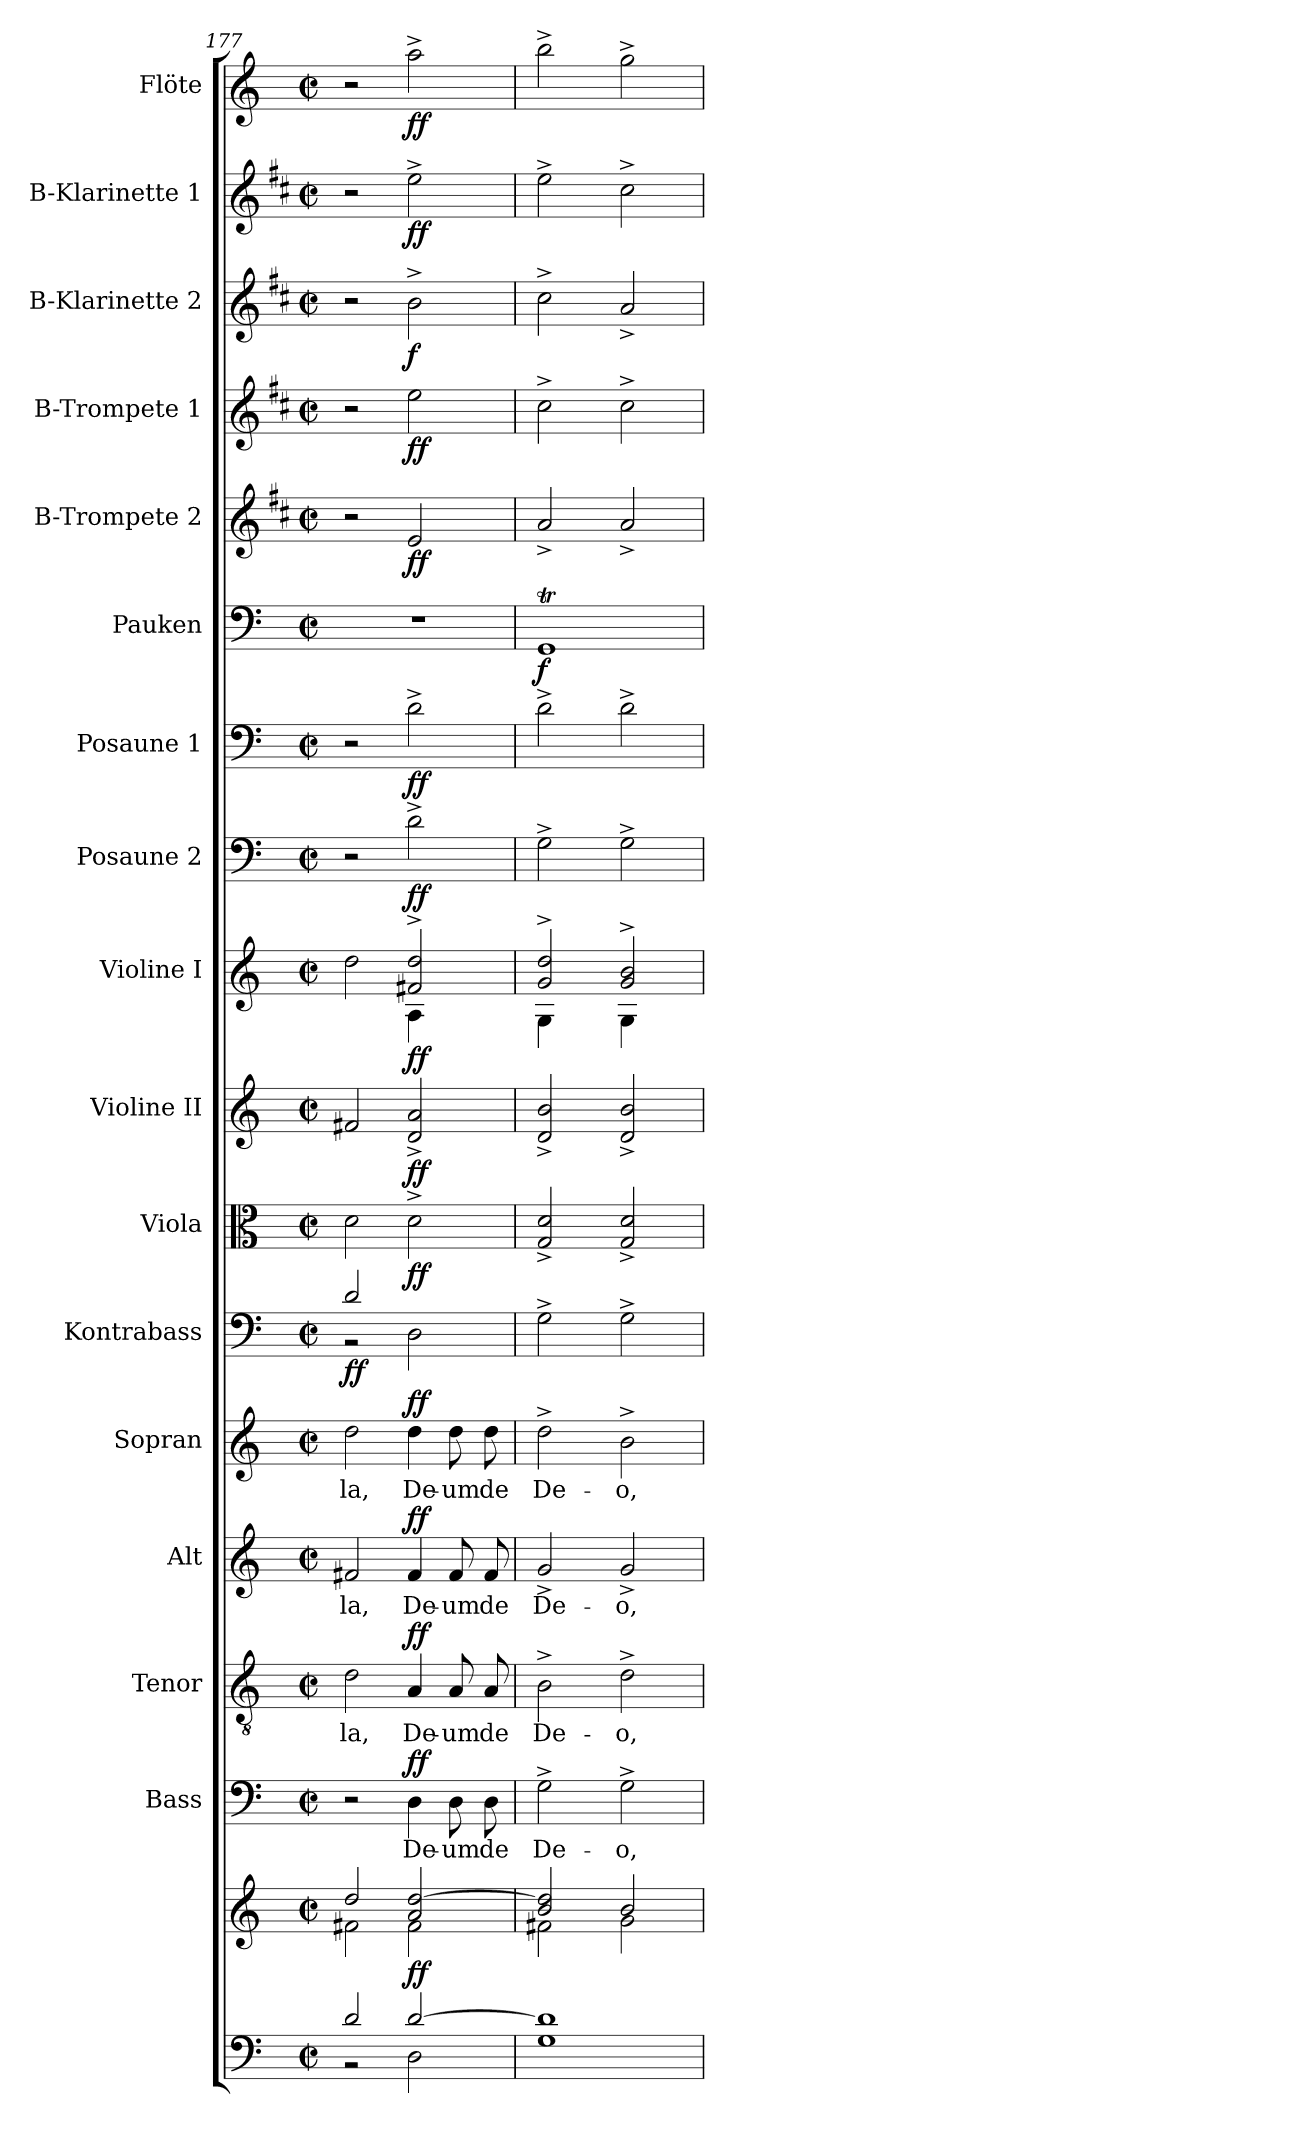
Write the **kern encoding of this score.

**kern	**kern	**dynam	**kern	**text	**dynam	**kern	**text	**dynam	**kern	**text	**dynam	**kern	**text	**dynam	**kern	**dynam	**kern	**dynam	**kern	**dynam	**kern	**dynam	**kern	**dynam	**kern	**dynam	**kern	**dynam	**kern	**dynam	**kern	**dynam	**kern	**dynam	**kern	**dynam	**kern	**dynam
*part17	*part17	*part17	*part16	*part16	*part16	*part15	*part15	*part15	*part14	*part14	*part14	*part13	*part13	*part13	*part12	*part12	*part11	*part11	*part10	*part10	*part9	*part9	*part8	*part8	*part7	*part7	*part6	*part6	*part5	*part5	*part4	*part4	*part3	*part3	*part2	*part2	*part1	*part1
*staff18	*staff17	*staff17/18	*staff16	*staff16	*staff16	*staff15	*staff15	*staff15	*staff14	*staff14	*staff14	*staff13	*staff13	*staff13	*staff12	*staff12	*staff11	*staff11	*staff10	*staff10	*staff9	*staff9	*staff8	*staff8	*staff7	*staff7	*staff6	*staff6	*staff5	*staff5	*staff4	*staff4	*staff3	*staff3	*staff2	*staff2	*staff1	*staff1
*	*	*	*I"Bass	*	*	*I"Tenor	*	*	*I"Alt	*	*	*I"Sopran	*	*	*I"Kontrabass	*	*I"Viola	*	*I"Violine II	*	*I"Violine I	*	*I"Posaune 2	*	*I"Posaune 1	*	*I"Pauken	*	*I"B-Trompete 2	*	*I"B-Trompete 1	*	*I"B-Klarinette 2	*	*I"B-Klarinette 1	*	*I"Flöte	*
*	*	*	*I'B.	*	*	*I'T.	*	*	*I'A.	*	*	*I'S.	*	*	*I'Kb.	*	*I'Vla.	*	*I'Vl. II	*	*I'Vl. I	*	*I'Pos. 2	*	*I'Pos. 1	*	*I'Pk.	*	*I'B Trp. 2	*	*I'B Trp. 1	*	*I'B Kl. 2	*	*I'B Kl. 1	*	*I'Fl.	*
*clefF4	*clefG2	*	*clefF4	*	*	*clefGv2	*	*	*clefG2	*	*	*clefG2	*	*	*clefF4	*	*clefC3	*	*clefG2	*	*clefG2	*	*clefF4	*	*clefF4	*	*clefF4	*	*clefG2	*	*clefG2	*	*clefG2	*	*clefG2	*	*clefG2	*
*	*	*	*	*	*	*	*	*	*	*	*	*	*	*	*ITrd7c12	*	*	*	*	*	*	*	*	*	*	*	*	*	*ITrd1c2	*	*ITrd1c2	*	*ITrd1c2	*	*ITrd1c2	*	*	*
*k[]	*k[]	*	*k[]	*	*	*k[]	*	*	*k[]	*	*	*k[]	*	*	*k[]	*	*k[]	*	*k[]	*	*k[]	*	*k[]	*	*k[]	*	*k[]	*	*k[]	*	*k[]	*	*k[]	*	*k[]	*	*k[]	*
*C:	*C:	*	*C:	*	*	*C:	*	*	*C:	*	*	*C:	*	*	*C:	*	*C:	*	*C:	*	*C:	*	*C:	*	*C:	*	*C:	*	*C:	*	*C:	*	*C:	*	*C:	*	*C:	*
*M2/2	*M2/2	*	*M2/2	*	*	*M2/2	*	*	*M2/2	*	*	*M2/2	*	*	*M2/2	*	*M2/2	*	*M2/2	*	*M2/2	*	*M2/2	*	*M2/2	*	*M2/2	*	*M2/2	*	*M2/2	*	*M2/2	*	*M2/2	*	*M2/2	*
*met(c|)	*met(c|)	*	*met(c|)	*	*	*met(c|)	*	*	*met(c|)	*	*	*met(c|)	*	*	*met(c|)	*	*met(c|)	*	*met(c|)	*	*met(c|)	*	*met(c|)	*	*met(c|)	*	*met(c|)	*	*met(c|)	*	*met(c|)	*	*met(c|)	*	*met(c|)	*	*met(c|)	*
=177	=177	=177	=177	=177	=177	=177	=177	=177	=177	=177	=177	=177	=177	=177	=177	=177	=177	=177	=177	=177	=177	=177	=177	=177	=177	=177	=177	=177	=177	=177	=177	=177	=177	=177	=177	=177	=177	=177
*^	*^	*	*	*	*	*	*	*	*	*	*	*	*	*	*	*	*	*	*	*	*	*	*	*	*	*	*	*	*	*	*	*	*	*	*	*	*	*
!	!	!	!	!	!	!	!	!	!LO:LY:b	!	!	!LO:LY:b	!	!	!LO:LY:b	!	!	!LO:DY:b	!	!	!	!	!	!	!	!	!	!	!	!	!	!	!	!	!	!	!	!	!	!
*	*	*	*	*	*	*	*	*	*	*	*	*	*	*	*	*	*^	*	*	*	*	*	*^	*	*	*	*	*	*	*	*	*	*	*	*	*	*	*	*	*
2d/	2r	2dd/	2f#X\	.	2r	.	.	2d\	-la,	.	2f#X/	-la,	.	2dd\	-la,	.	2D/	2r	ff	2d\	.	2f#X/	.	2dd\	2ryy	.	2r	.	2r	.	1r	.	2r	.	2r	.	2r	.	2r	.	2r	.
!	!	!	!	!LO:DY:b	!	!LO:LY:b	!LO:DY:a	!	!LO:LY:b	!LO:DY:a	!	!LO:LY:b	!LO:DY:a	!	!LO:LY:b	!LO:DY:a	!	!	!	!	!LO:DY:b	!	!LO:DY:b	!	!	!LO:DY:b	!	!LO:DY:b	!	!LO:DY:b	!	!	!	!LO:DY:b	!	!LO:DY:b	!	!LO:DY:b	!	!LO:DY:b	!	!LO:DY:b
[>2d/	2D\	2a/ [>2dd/	2f#\	ff	4D\	De-	ff	4A/	De-	ff	4f#/	De-	ff	4dd\	De-	ff	2ryy	2DD\	.	2d^>\	ff	2d/^< 2a/^<	ff	2f#X/^> 2dd/^>	4A\	ff	2d^>\	ff	2d^>\	ff	.	.	2d/	ff	2dd\	ff	2a^>\	f	2dd^>\	ff	2aa^>\	ff
!	!	!	!	!	!	!LO:LY:b	!	!	!LO:LY:b	!	!	!LO:LY:b	!	!	!LO:LY:b	!	!	!	!	!	!	!	!	!	!	!	!	!	!	!	!	!	!	!	!	!	!	!	!	!	!	!
.	.	.	.	.	8D\	-um	.	8A/	-um	.	8f#/	-um	.	8dd\	-um	.	.	.	.	.	.	.	.	.	4ryy	.	.	.	.	.	.	.	.	.	.	.	.	.	.	.	.	.
!	!	!	!	!	!	!LO:LY:b	!	!	!LO:LY:b	!	!	!LO:LY:b	!	!	!LO:LY:b	!	!	!	!	!	!	!	!	!	!	!	!	!	!	!	!	!	!	!	!	!	!	!	!	!	!	!
.	.	.	.	.	8D\	de	.	8A/	de	.	8f#/	de	.	8dd\	de	.	.	.	.	.	.	.	.	.	.	.	.	.	.	.	.	.	.	.	.	.	.	.	.	.	.	.
*	*	*	*	*	*	*	*	*	*	*	*	*	*	*	*	*	*v	*v	*	*	*	*	*	*	*	*	*	*	*	*	*	*	*	*	*	*	*	*	*	*	*	*
!!LO:PB:g=z
=178	=178	=178	=178	=178	=178	=178	=178	=178	=178	=178	=178	=178	=178	=178	=178	=178	=178	=178	=178	=178	=178	=178	=178	=178	=178	=178	=178	=178	=178	=178	=178	=178	=178	=178	=178	=178	=178	=178	=178	=178	=178
!	!	!	!	!	!	!LO:LY:b	!	!	!LO:LY:b	!	!	!LO:LY:b	!	!	!LO:LY:b	!	!	!	!	!	!	!	!	!	!	!	!	!	!	!	!LO:DY:b	!	!	!	!	!	!	!	!	!	!
1d]	1G	2b/ 2dd/]	2f#X\	.	2G^>\	De-	.	2B^>\	De-	.	2g^>/	De-	.	2dd^>\	De-	.	2GG^>\	.	2G/^< 2d/^<	.	2d/^< 2b/^<	.	2g/^> 2dd/^>	4G\	.	2G^>\	.	2d^>\	.	1GGT	f	2g^</	.	2b^>\	.	2b^>\	.	2dd^>\	.	2bb^>\	.
.	.	.	.	.	.	.	.	.	.	.	.	.	.	.	.	.	.	.	.	.	.	.	.	4ryy	.	.	.	.	.	.	.	.	.	.	.	.	.	.	.	.	.
!	!	!	!	!	!	!LO:LY:b	!	!	!LO:LY:b	!	!	!LO:LY:b	!	!	!LO:LY:b	!	!	!	!	!	!	!	!	!	!	!	!	!	!	!	!	!	!	!	!	!	!	!	!	!	!
.	.	2b/	2g\	.	2G^>\	-o,	.	2d^>\	-o,	.	2g^>/	-o,	.	2b^>\	-o,	.	2GG^>\	.	2G/^< 2d/^<	.	2d/^< 2b/^<	.	2g/^> 2b/^>	4G\	.	2G^>\	.	2d^>\	.	.	.	2g^</	.	2b^>\	.	2g^</	.	2b^>\	.	2gg^>\	.
.	.	.	.	.	.	.	.	.	.	.	.	.	.	.	.	.	.	.	.	.	.	.	.	4ryy	.	.	.	.	.	.	.	.	.	.	.	.	.	.	.	.	.
*v	*v	*	*	*	*	*	*	*	*	*	*	*	*	*	*	*	*	*	*	*	*	*	*v	*v	*	*	*	*	*	*	*	*	*	*	*	*	*	*	*	*	*
*	*v	*v	*	*	*	*	*	*	*	*	*	*	*	*	*	*	*	*	*	*	*	*	*	*	*	*	*	*	*	*	*	*	*	*	*	*	*	*	*
=	=	=	=	=	=	=	=	=	=	=	=	=	=	=	=	=	=	=	=	=	=	=	=	=	=	=	=	=	=	=	=	=	=	=	=	=	=	=
*-	*-	*-	*-	*-	*-	*-	*-	*-	*-	*-	*-	*-	*-	*-	*-	*-	*-	*-	*-	*-	*-	*-	*-	*-	*-	*-	*-	*-	*-	*-	*-	*-	*-	*-	*-	*-	*-	*-
